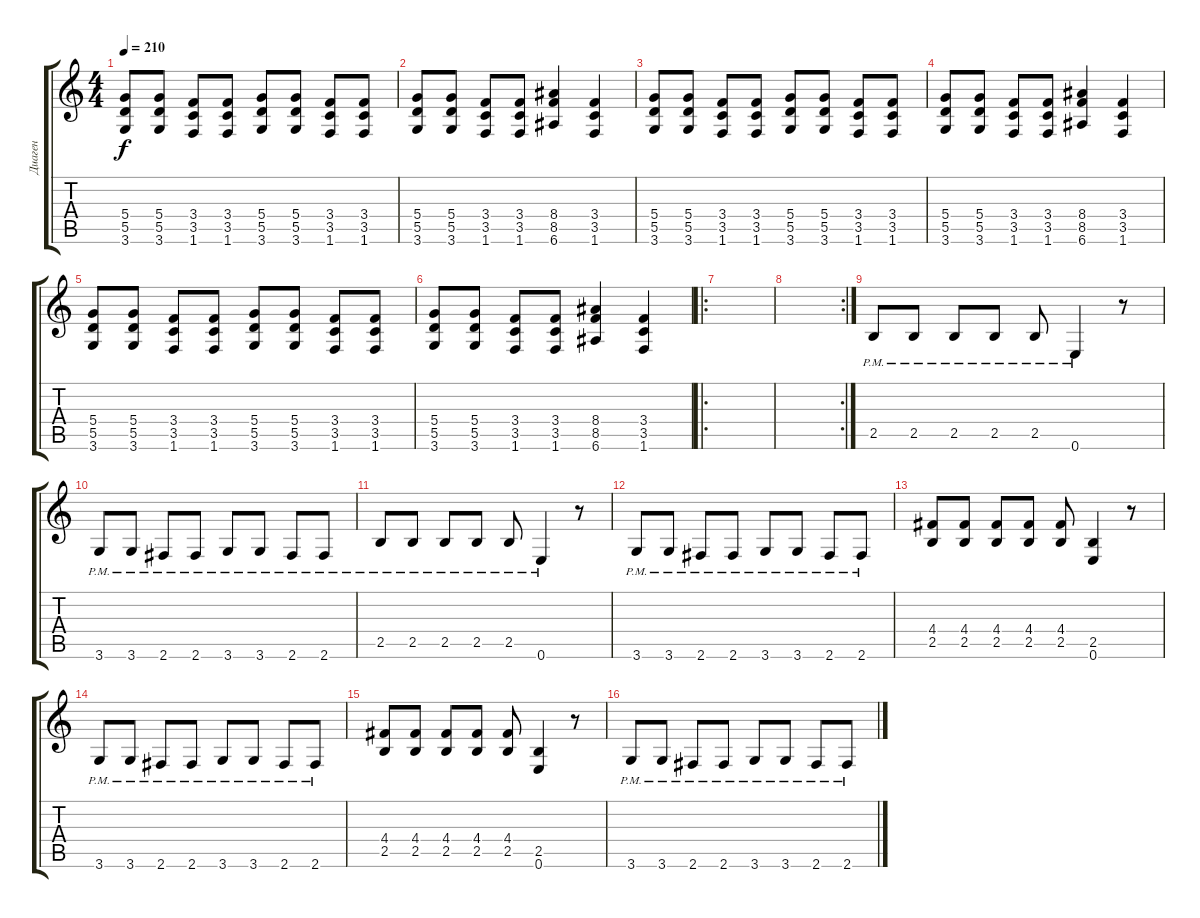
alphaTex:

\track ("Диаген" "Диаген") {instrument overdrivenguitar}
\staff {score tabs}
\tuning (E4 B3 G3 D3 A2 E2) {hide}
\ts (4 4)
\tempo 210
\clef g2
\ks c
(5.4 5.5 3.6).8{dy f} (5.4 5.5 3.6).8 (3.4 3.5 1.6).8 (3.4 3.5 1.6).8 (5.4 5.5 3.6).8 (5.4 5.5 3.6).8 (3.4 3.5 1.6).8 (3.4 3.5 1.6).8 |
(5.4 5.5 3.6).8 (5.4 5.5 3.6).8 (3.4 3.5 1.6).8 (3.4 3.5 1.6).8 (8.4 8.5 6.6).4 (3.4 3.5 1.6).4 |
(5.4 5.5 3.6).8 (5.4 5.5 3.6).8 (3.4 3.5 1.6).8 (3.4 3.5 1.6).8 (5.4 5.5 3.6).8 (5.4 5.5 3.6).8 (3.4 3.5 1.6).8 (3.4 3.5 1.6).8 |
(5.4 5.5 3.6).8 (5.4 5.5 3.6).8 (3.4 3.5 1.6).8 (3.4 3.5 1.6).8 (8.4 8.5 6.6).4 (3.4 3.5 1.6).4 |
(5.4 5.5 3.6).8 (5.4 5.5 3.6).8 (3.4 3.5 1.6).8 (3.4 3.5 1.6).8 (5.4 5.5 3.6).8 (5.4 5.5 3.6).8 (3.4 3.5 1.6).8 (3.4 3.5 1.6).8 |
(5.4 5.5 3.6).8 (5.4 5.5 3.6).8 (3.4 3.5 1.6).8 (3.4 3.5 1.6).8 (8.4 8.5 6.6).4 (3.4 3.5 1.6).4 |
\ro
|
\rc 2
|
2.5{pm}.8 2.5{pm}.8 2.5{pm}.8 2.5{pm}.8 2.5{pm}.8 0.6{pm}.4 r.8 |
3.6{pm}.8 3.6{pm}.8 2.6{pm}.8 2.6{pm}.8 3.6{pm}.8 3.6{pm}.8 2.6{pm}.8 2.6{pm}.8 |
2.5{pm}.8 2.5{pm}.8 2.5{pm}.8 2.5{pm}.8 2.5{pm}.8 0.6{pm}.4 r.8 |
3.6{pm}.8 3.6{pm}.8 2.6{pm}.8 2.6{pm}.8 3.6{pm}.8 3.6{pm}.8 2.6{pm}.8 2.6{pm}.8 |
(4.4 2.5).8 (4.4 2.5).8 (4.4 2.5).8 (4.4 2.5).8 (4.4 2.5).8 (2.5 0.6).4 r.8 |
3.6{pm}.8 3.6{pm}.8 2.6{pm}.8 2.6{pm}.8 3.6{pm}.8 3.6{pm}.8 2.6{pm}.8 2.6{pm}.8 |
(4.4 2.5).8 (4.4 2.5).8 (4.4 2.5).8 (4.4 2.5).8 (4.4 2.5).8 (2.5 0.6).4 r.8 |
3.6{pm}.8 3.6{pm}.8 2.6{pm}.8 2.6{pm}.8 3.6{pm}.8 3.6{pm}.8 2.6{pm}.8 2.6{pm}.8
